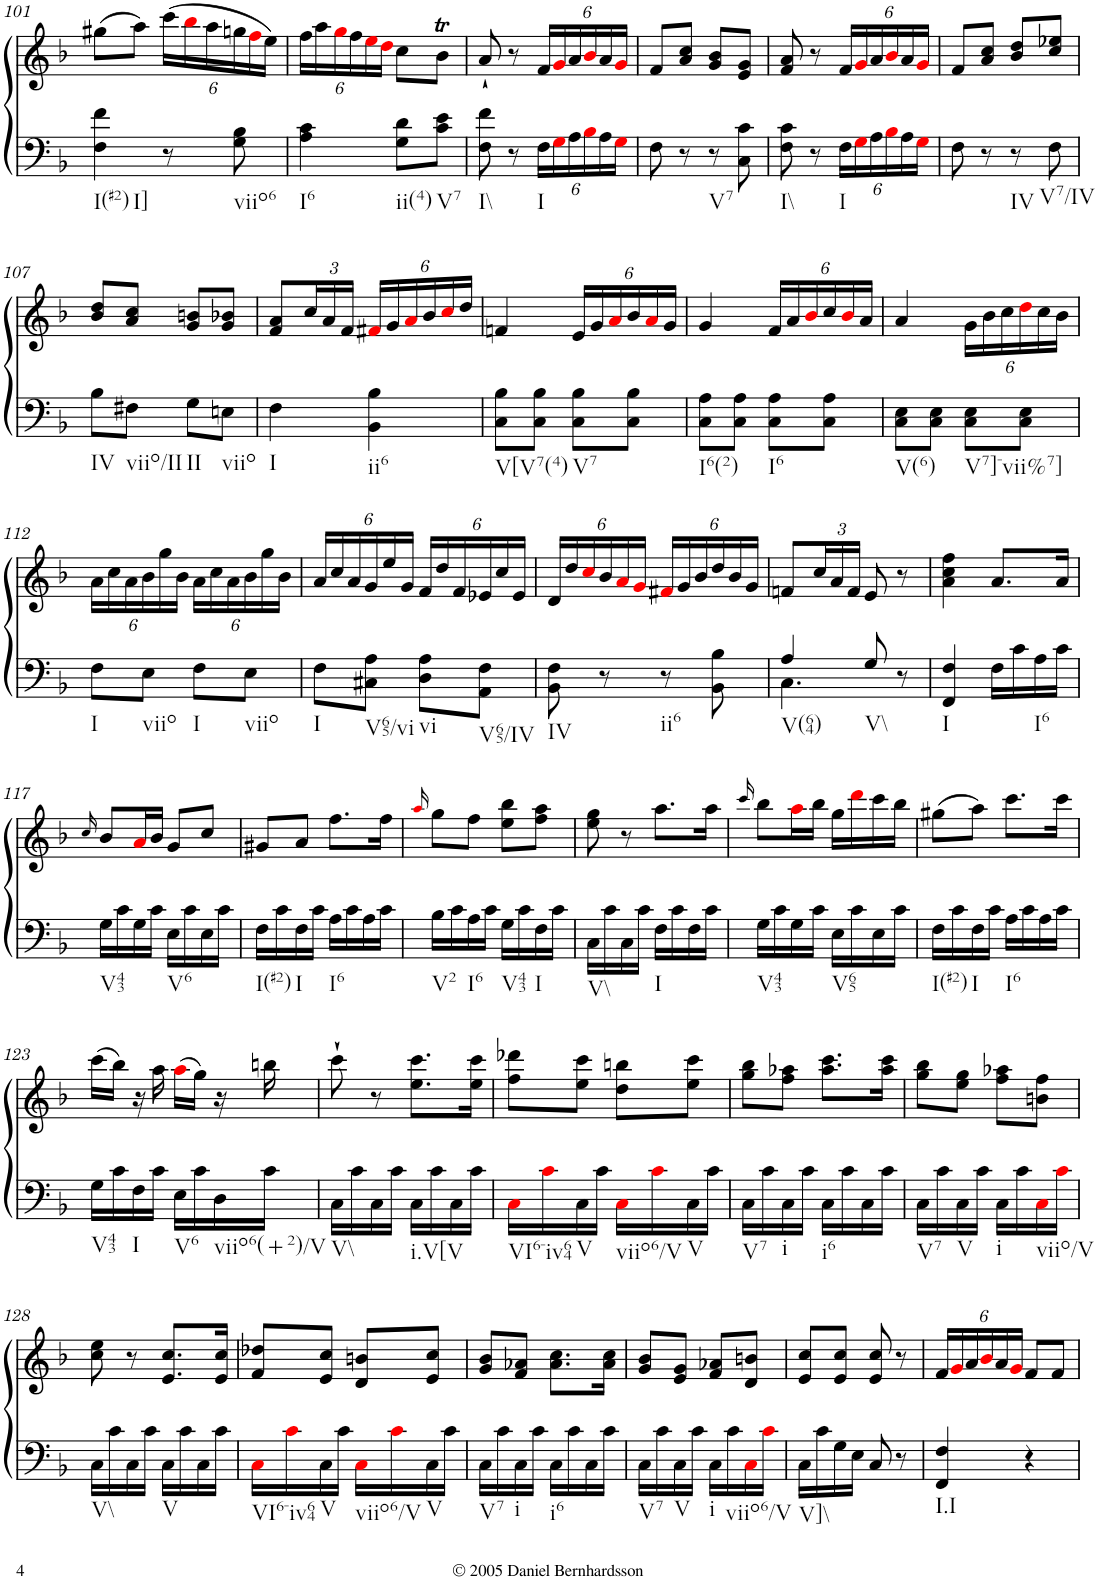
**kern	**kern
*part1	*part1
*staff2	*staff1
*I"Piano	*
*I'Pno.	*
!!LO:PB:g=z
*clefG2	*clefG2
*k[b-]	*k[b-]
*F:	*F:
*M2/4	*M2/4
=101	=101
!LO:TX:b:t=I(#2)	!
!LO:TX:b:t=I]	!
4F\ 4f\	(8gg#X\L
.	8aa\J)
*	*Xbrackettup
8r	(24ccc\LL
.	24bb-i\
.	24aa\
!LO:TX:b:t=viio6	!
8G\ 8B-\	24ggn\
.	24ffi\
.	24ee\JJ)
=102	=102
!LO:TX:b:t=I6	!
4A\ 4c\	24ff\LL
.	24aa\
.	24ggi\
.	24ff\
.	24eei\
.	24ddi\JJ
!LO:TX:b:t=ii(4)	!
8G\ 8d\L	8cc\L
!LO:TX:b:t=V7	!
8c\ 8e\J	8b-T\J
=103	=103
!LO:TX:b:t=I\\	!
8F\ 8f\	8a`/
8r	8r
*Xbrackettup	*
!LO:TX:b:t=I	!
24F\LL	24f/LL
24Gi\	24gi/
24A\	24a/
24B-i\	24b-i/
24A\	24a/
24Gi\JJ	24gi/JJ
=104	=104
8F\	8f/L
8r	8a/ 8cc/J
!LO:TX:b:t=V7	!
8r	8g/ 8b-/L
8C\ 8c\	8e/ 8g/J
=105	=105
!LO:TX:b:t=I\\	!
8F\ 8c\	8f/ 8a/
8r	8r
!LO:TX:b:t=I	!
24F\LL	24f/LL
24Gi\	24gi/
24A\	24a/
24B-i\	24b-i/
24A\	24a/
24Gi\JJ	24gi/JJ
=106	=106
8F\	8f/L
8r	8a/ 8cc/J
!LO:TX:b:t=IV	!
8r	8b-/ 8dd/L
!LO:TX:b:t=V7/IV	!
8F\	8cc/ 8ee-X/J
!!LO:LB:g=z
=107	=107
!LO:TX:b:t=IV	!
8B-\L	8b-/ 8dd/L
!LO:TX:b:t=viio/II	!
8F#X\J	8a/ 8cc/J
!LO:TX:b:t=II	!
8G\L	8g/ 8bn/L
!LO:TX:b:t=viio	!
8En\J	8g/ 8b-X/J
=108	=108
!LO:TX:b:t=I	!
4F\	8f/ 8a/L
.	24cc/L
.	24a/
.	24f/JJ
!LO:TX:b:t=ii6	!
4BB-\ 4B-\	24f#Xi/LL
.	24g/
.	24ai/
.	24b-/
.	24cci/
.	24dd/JJ
=109	=109
!LO:TX:b:t=V[V7(4)	!
8C\ 8B-\L	4fn/
8C\ 8B-\J	.
!LO:TX:b:t=V7	!
8C\ 8B-\L	24e/LL
.	24g/
.	24ai/
8C\ 8B-\J	24b-/
.	24ai/
.	24g/JJ
=110	=110
!LO:TX:b:t=I6(2)	!
8C\ 8A\L	4g/
8C\ 8A\J	.
!LO:TX:b:t=I6	!
8C\ 8A\L	24f/LL
.	24a/
.	24b-i/
8C\ 8A\J	24cc/
.	24b-i/
.	24a/JJ
=111	=111
!LO:TX:b:t=V(6)	!
8C\ 8E\L	4a/
8C\ 8E\J	.
!LO:TX:b:t=V7]-vii%7]	!
8C\ 8E\L	24g\LL
.	24b-\
.	24cc\
8C\ 8E\J	24ddi\
.	24cc\
.	24b-\JJ
!!LO:LB:g=z
=112	=112
!LO:TX:b:t=I	!
8F\L	24a\LL
.	24cc\
.	24a\
!LO:TX:b:t=viio	!
8E\J	24b-\
.	24gg\
.	24b-\JJ
!LO:TX:b:t=I	!
8F\L	24a\LL
.	24cc\
.	24a\
!LO:TX:b:t=viio	!
8E\J	24b-\
.	24gg\
.	24b-\JJ
=113	=113
!LO:TX:b:t=I	!
8F\L	24a/LL
.	24cc/
.	24a/
!LO:TX:b:t=V65/vi	!
8C#X\ 8A\J	24g/
.	24ee/
.	24g/JJ
!LO:TX:b:t=vi	!
8D\ 8A\L	24f/LL
.	24dd/
.	24f/
!LO:TX:b:t=V65/IV	!
8AA\ 8F\J	24e-X/
.	24cc/
.	24e-/JJ
=114	=114
!LO:TX:b:t=IV	!
8BB-\ 8F\	24d/LL
.	24dd/
.	24cci/
8r	24b-/
.	24ai/
.	24gi/JJ
!LO:TX:b:t=ii6	!
8r	24f#Xi/LL
.	24g/
.	24b-/
8BB-\ 8B-\	24dd/
.	24b-/
.	24g/JJ
=115	=115
*^	*
!LO:TX:b:t=V(64)	!	!
4A/	4.C\	8fn/L
.	.	24cc/L
.	.	24a/
.	.	24f/JJ
!LO:TX:b:t=V\\	!	!
8G/	.	8e/
8r	8ryy	8r
=116	=116	=116
!LO:TX:b:t=I	!	!
*v	*v	*
4FF/ 4F/	4a\ 4cc\ 4ff\
16F\LL	8.a/L
16c\	.
!LO:TX:b:t=I6	!
16A\	.
16c\JJ	16a/Jk
!!LO:LB:g=z
=117	=117
.	16qcc/
!LO:TX:b:t=V43	!
16G\LL	8b-/L
16c\	.
16G\	16ai/L
16c\JJ	16b-/JJ
!LO:TX:b:t=V6	!
16E\LL	8g/L
16c\	.
16E\	8cc/J
16c\JJ	.
=118	=118
!LO:TX:b:t=I(#2)	!
16F\LL	8g#X/L
16c\	.
!LO:TX:b:t=I	!
16F\	8a/J
16c\JJ	.
!LO:TX:b:t=I6	!
16A\LL	8.ff\L
16c\	.
16A\	.
16c\JJ	16ff\Jk
=119	=119
.	16qaai/
!LO:TX:b:t=V2	!
16B-\LL	8gg\L
16c\	.
!LO:TX:b:t=I6	!
16A\	8ff\J
16c\JJ	.
!LO:TX:b:t=V43	!
16G\LL	8ee\ 8bb-\L
16c\	.
!LO:TX:b:t=I	!
16F\	8ff\ 8aa\J
16c\JJ	.
=120	=120
!LO:TX:b:t=V\\	!
16C\LL	8ee\ 8gg\
16c\	.
16C\	8r
16c\JJ	.
!LO:TX:b:t=I	!
16F\LL	8.aa\L
16c\	.
16F\	.
16c\JJ	16aa\Jk
=121	=121
.	16qccc/
!LO:TX:b:t=V43	!
16G\LL	8bb-\L
16c\	.
16G\	16aai\L
16c\JJ	16bb-\JJ
!LO:TX:b:t=V65	!
16E\LL	16gg\LL
16c\	16dddi\
16E\	16ccc\
16c\JJ	16bb-\JJ
=122	=122
!LO:TX:b:t=I(#2)	!
16F\LL	(8gg#X\L
16c\	.
!LO:TX:b:t=I	!
16F\	8aa\J)
16c\JJ	.
!LO:TX:b:t=I6	!
16A\LL	8.ccc\L
16c\	.
16A\	.
16c\JJ	16ccc\Jk
!!LO:LB:g=z
=123	=123
!LO:TX:b:t=V43	!
16G\LL	(16ccc\LL
16c\	16bb-\JJ)
!LO:TX:b:t=I	!
16F\	16r
16c\JJ	16aa\
!LO:TX:b:t=V6	!
16E\LL	(16aai\LL
16c\	16gg\JJ)
!LO:TX:b:t=viio6(+2)/V	!
16D\	16r
16c\JJ	16bbn\
=124	=124
!LO:TX:b:t=V\\	!
16C\LL	8ccc`\
16c\	.
16C\	8r
16c\JJ	.
!LO:TX:b:t=i.V[V	!
16C\LL	8.ee\ 8.ccc\L
16c\	.
16C\	.
16c\JJ	16ee\ 16ccc\Jk
=125	=125
!LO:TX:b:t=VI6-iv64	!
16Ci\LL	8ff\ 8ddd-X\L
16ci\	.
!LO:TX:b:t=V	!
16C\	8ee\ 8ccc\J
16c\JJ	.
!LO:TX:b:t=viio6/V	!
16Ci\LL	8dd\ 8bbn\L
16ci\	.
!LO:TX:b:t=V	!
16C\	8ee\ 8ccc\J
16c\JJ	.
=126	=126
!LO:TX:b:t=V7	!
16C\LL	8gg\ 8bb-\L
16c\	.
!LO:TX:b:t=i	!
16C\	8ff\ 8aa-X\J
16c\JJ	.
!LO:TX:b:t=i6	!
16C\LL	8.aa-\ 8.ccc\L
16c\	.
16C\	.
16c\JJ	16aa-\ 16ccc\Jk
=127	=127
!LO:TX:b:t=V7	!
16C\LL	8gg\ 8bb-\L
16c\	.
!LO:TX:b:t=V	!
16C\	8ee\ 8gg\J
16c\JJ	.
!LO:TX:b:t=i	!
16C\LL	8ff\ 8aa-X\L
16c\	.
!LO:TX:b:t=viio/V	!
16Ci\	8bn\ 8ff\J
16ci\JJ	.
!!LO:LB:g=z
=128	=128
!LO:TX:b:t=V\\	!
16C\LL	8cc\ 8ee\
16c\	.
16C\	8r
16c\JJ	.
!LO:TX:b:t=V	!
16C\LL	8.e/ 8.cc/L
16c\	.
16C\	.
16c\JJ	16e/ 16cc/Jk
=129	=129
!LO:TX:b:t=VI6-iv64	!
16Ci\LL	8f/ 8dd-X/L
16ci\	.
!LO:TX:b:t=V	!
16C\	8e/ 8cc/J
16c\JJ	.
!LO:TX:b:t=viio6/V	!
16Ci\LL	8d/ 8bn/L
16ci\	.
!LO:TX:b:t=V	!
16C\	8e/ 8cc/J
16c\JJ	.
=130	=130
!LO:TX:b:t=V7	!
16C\LL	8g/ 8b-/L
16c\	.
!LO:TX:b:t=i	!
16C\	8f/ 8a-X/J
16c\JJ	.
!LO:TX:b:t=i6	!
16C\LL	8.a-\ 8.cc\L
16c\	.
16C\	.
16c\JJ	16a-\ 16cc\Jk
=131	=131
!LO:TX:b:t=V7	!
16C\LL	8g/ 8b-/L
16c\	.
!LO:TX:b:t=V	!
16C\	8e/ 8g/J
16c\JJ	.
!LO:TX:b:t=i	!
16C\LL	8f/ 8a-X/L
16c\	.
!LO:TX:b:t=viio6/V	!
16Ci\	8d/ 8bn/J
16ci\JJ	.
=132	=132
!LO:TX:b:t=V]\\	!
16C\LL	8e/ 8cc/L
16c\	.
16G\	8e/ 8cc/J
16E\JJ	.
8C/	8e/ 8cc/
8r	8r
=133	=133
!LO:TX:b:t=I.I	!
4FF/ 4F/	24f/LL
.	24gi/
.	24a/
.	24b-i/
.	24a/
.	24gi/JJ
4r	8f/L
.	8f/J
=	=
*-	*-
